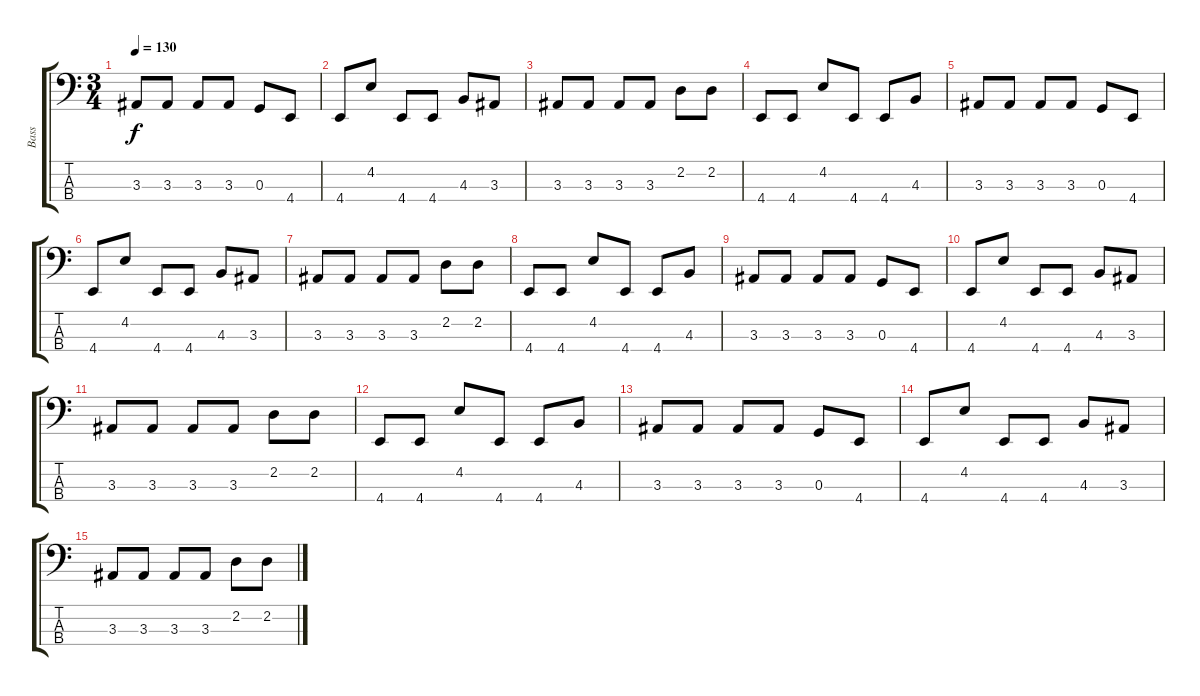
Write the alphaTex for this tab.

\track ("Bass" "Bass") {instrument electricbassfinger}
\staff {score tabs}
\tuning (F2 C2 G1 C1) {hide}
\ts (3 4)
\tempo 130
\clef f4
\ks c
3.3.8{dy f} 3.3.8 3.3.8 3.3.8 0.3.8 4.4.8 |
4.4.8 4.2.8 4.4.8 4.4.8 4.3.8 3.3.8 |
3.3.8 3.3.8 3.3.8 3.3.8 2.2.8 2.2.8 |
4.4.8 4.4.8 4.2.8 4.4.8 4.4.8 4.3.8 |
3.3.8 3.3.8 3.3.8 3.3.8 0.3.8 4.4.8 |
4.4.8 4.2.8 4.4.8 4.4.8 4.3.8 3.3.8 |
3.3.8 3.3.8 3.3.8 3.3.8 2.2.8 2.2.8 |
4.4.8 4.4.8 4.2.8 4.4.8 4.4.8 4.3.8 |
3.3.8 3.3.8 3.3.8 3.3.8 0.3.8 4.4.8 |
4.4.8 4.2.8 4.4.8 4.4.8 4.3.8 3.3.8 |
3.3.8 3.3.8 3.3.8 3.3.8 2.2.8 2.2.8 |
4.4.8 4.4.8 4.2.8 4.4.8 4.4.8 4.3.8 |
3.3.8 3.3.8 3.3.8 3.3.8 0.3.8 4.4.8 |
4.4.8 4.2.8 4.4.8 4.4.8 4.3.8 3.3.8 |
3.3.8 3.3.8 3.3.8 3.3.8 2.2.8 2.2.8
